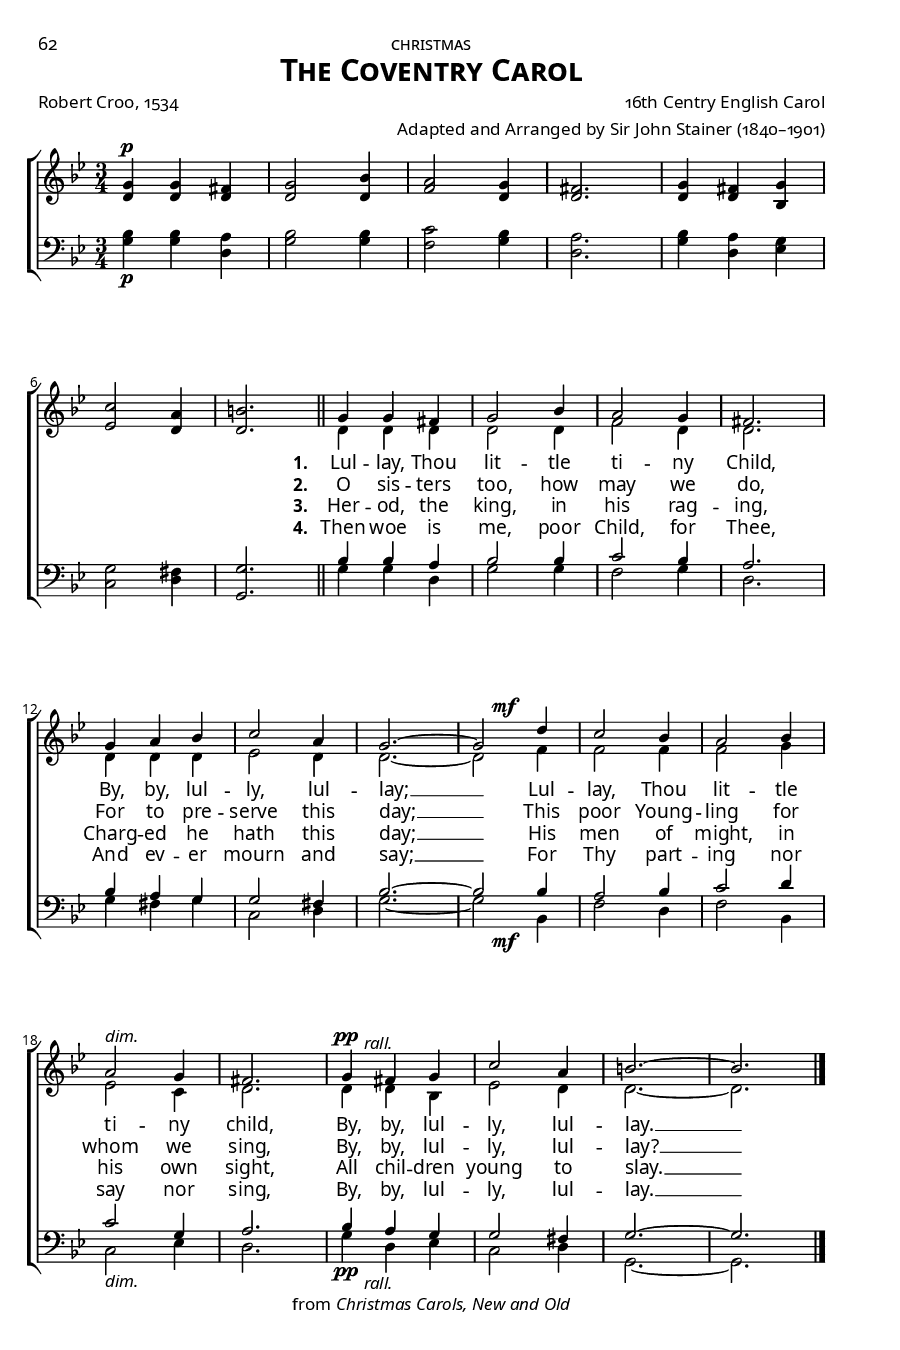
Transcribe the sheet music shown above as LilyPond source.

\version "2.14.2"
\include "util.ly"
\header {
  title = \markup{\override #'(font-name . "Garamond Premier Pro Semibold"){ \abs-fontsize #15 \smallCapsOldStyle"The Coventry Carol"}}
  poet = \markup\oldStyleNum"Robert Croo, 1534"
  composer = \markup\oldStyleNum"16th Centry English Carol"
  arranger = \markup\oldStyleNum"Adapted and Arranged by Sir John Stainer (1840–1901)"
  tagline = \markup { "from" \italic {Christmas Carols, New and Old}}
}
\paper {
  paper-height = 9\in
  paper-width = 6\in
  indent = 0\in
  %system-system-spacing = #'((basic-distance . 10) (padding . 0))
  %system-system-spacing =
  %  #'((basic-distance . 0)
  %     (minimum-distance . 0)
  %     (padding . -0.35)
  %     (stretchability . 100))
  ragged-last-bottom = ##f
  ragged-bottom = ##f
  two-sided = ##t
  inner-margin = 0.5\in
  outer-margin = 0.25\in
  top-margin = 0.25\in
  bottom-margin = 0.25\in
  first-page-number = #062
  print-first-page-number = ##t
  headerLine = \markup{\override #'(font-name . "Garamond Premier Pro") \smallCapsOldStyle"christmas"}
  oddHeaderMarkup = \markup\fill-line{
     \override #'(font-name . "Garamond Premier Pro")\abs-fontsize #8.5
     \combine 
        \fill-line{"" \on-the-fly #print-page-number-check-first
        \oldStylePageNum""
        }
        \fill-line{\headerLine}
  }
  evenHeaderMarkup = \markup {
     \override #'(font-name . "Garamond Premier Pro")\abs-fontsize #8.5
     \combine
        \on-the-fly #print-page-number-check-first
        \oldStylePageNum""
        \fill-line{\headerLine}
  }
}
#(set-global-staff-size 15) \paper{ #(define fonts (make-pango-font-tree "GoudyOlSt BT" "Garamond Premier Pro" "Garamond Premier Pro" (/ 15 20))) }
global = {
  \key bes \major
  \time 3/4
  \override DynamicLineSpanner #'staff-padding = #0.0
  \override DynamicLineSpanner #'Y-extent = #'(-1 . 1)
}

sopMusic = \relative c'' {
  <g d>4^\p <g d> <fis d> |
  <g d>2 <bes d,>4 |
  <a f>2 <g d>4 |
  <fis d>2. |
  <g d>4 <fis d> <g bes,> | \break
  <c ees,>2 <a d,>4 | 
  <b d,>2. \bar "||" 
  
  g4 g fis |
  g2 bes4 |
  a2 g4 |
  fis2. | \break
  
  g4 a bes |
  c2 a4 |
  g2.~ |
  <<g2 {s4 s^\mf}>> d'4 |
  c2 bes4 |
  a2 bes4 | \break
  
  a2^\markup\italic"dim." g4 |
  fis2. |
  <<g4 {s8^\pp s^\markup\italic"rall."}>> fis4 g |
  c2 a4 |
  b2.~ |
  b2. \bar "|."
}
sopWords = \lyricmode {
  
}

altoMusic = \relative c' {
  s2.*7 |
  
  d4 d d |
  d2 d4 |
  f2 d4 |
  d2. |
  
  d4 d d |
  ees2 d4 |
  d2.~ |
  d2 f4 |
  f2 f4 |
  f2 g4 |
  
  ees2 c4 |
  d2. |
  d4 d bes |
  ees2 d4 |
  d2.~ |
  d2. \bar "|."
}
altoWords = \lyricmode {
  \dropLyricsXI
  \repeat unfold 14 \skip 1
  \set stanza = #"1. "
  Lul -- lay, Thou lit -- tle ti -- ny Child,
  By, by, lul -- ly, lul -- lay; __
  Lul -- lay, Thou lit -- tle ti -- ny child,
  By, by, lul -- ly, lul -- lay. __
}
altoWordsII = \lyricmode {
  \dropLyricsXI
  \repeat unfold 14 \skip 1
  \set stanza = #"2. "
  O sis -- ters too, how may we do,
  For to pre -- serve this day; __
  This poor Young -- ling for whom we sing,
  By, by, lul -- ly, lul -- lay? __
}
altoWordsIII = \lyricmode {
  \dropLyricsXI
  \repeat unfold 14 \skip 1
  \set stanza = #"3. "
  Her -- od, the king, in his rag -- ing,
  Charg -- ed he hath this day; __
  His men of might, in his own sight,
  All chil -- dren young to slay. __
}
altoWordsIV = \lyricmode {
  \dropLyricsXI
  \repeat unfold 14 \skip 1
  \set stanza = #"4. "
  Then woe is me, poor Child, for Thee,
  And ev -- er mourn and say; __
  For Thy part -- ing nor say nor sing,
  By, by, lul -- ly, lul -- lay. __
}

tenorMusic = \relative c' {
  s2.*6_\p |
  
  <g g,>2. ~ |
  
  bes4 bes a |
  bes2 bes4 |
  c2 bes4 |
  a2. |
  
  bes4 a g |
  g2 fis4 |
  bes2.~ |
  <<bes2 {s4 s_\mf}>> bes4 |
  a2 bes4 |
  c2 d4 |
  
  c2_\markup\italic"dim." g4 |
  a2. |
  <<bes4 {s8_\pp s_\markup\italic"rall."}>> a4 g |
  g2 fis4 |
  g2.~ |
  g2. \bar "|."
}
tenorWords = \lyricmode {

}

bassMusic = \relative c' {
  <bes g>4 q <a d,> |
  <bes g>2 q4 |
  <c f,>2 <bes g>4 |
  <a d,>2. |
  <bes g>4 <a d,> <g ees> |
  <g c,>2 <fis d>4 |
  
  s2. |
  g4 g d |
  g2 g4 |
  f2 g4 |
  d2. |
  
  g4 fis g |
  c,2 d4 |
  g2.~ |
  g2 bes,4 |
  f'2 d4 |
  f2 bes,4 |
  
  c2 ees4 |
  d2. |
  g4 d ees |
  c2 d4 |
  g,2.~ |
  g2. \bar "|."
}
bassWords = \lyricmode {

}

\score {
  <<
   \new ChoirStaff <<
%    \new Lyrics = sopranos \with { \override VerticalAxisGroup #'nonstaff-relatedstaff-spacing = #'((basic-distance . 1)) }
    \new Staff = women <<
      \new Voice = "sopranos" { \voiceOne << \global \sopMusic >> }
      \new Voice = "altos" { \voiceTwo << \global \altoMusic >> }
    >>
    \new Lyrics \with { alignAboveContext = #"women" \override VerticalAxisGroup #'nonstaff-relatedstaff-spacing = #'((basic-distance . 1))} \lyricsto "sopranos" \sopWords
    \new Lyrics = "altosIV"  \with { alignBelowContext = #"women" } \lyricsto "sopranos" \altoWordsIV
    \new Lyrics = "altosIII"  \with { alignBelowContext = #"women" } \lyricsto "sopranos" \altoWordsIII
    \new Lyrics = "altosII"  \with { alignBelowContext = #"women" } \lyricsto "sopranos" \altoWordsII
    \new Lyrics = "altos"  \with { alignBelowContext = #"women" \override VerticalAxisGroup #'nonstaff-relatedstaff-spacing = #'((padding . -0.5)) } \lyricsto "sopranos" \altoWords
   \new Staff = men <<
      \clef bass
      \new Voice = "tenors" { \voiceOne << \global \tenorMusic >> }
      \new Voice = "basses" { \voiceTwo << \global \bassMusic >> }
    >>
    \new Lyrics \with { alignAboveContext = #"men" \override VerticalAxisGroup #'nonstaff-relatedstaff-spacing = #'((basic-distance . 1)) } \lyricsto "tenors" \tenorWords
    \new Lyrics \with { alignBelowContext = #"men" \override VerticalAxisGroup #'nonstaff-relatedstaff-spacing = #'((basic-distance . 1)) } \lyricsto "basses" \bassWords
  >>
%    \new PianoStaff << \new Staff { \new Voice { \pianoRH } } \new Staff { \clef "bass" \pianoLH } >>
  >>
  \layout {
    \context {
      \Score
      %\override SpacingSpanner #'base-shortest-duration = #(ly:make-moment 1 8)
      %\override SpacingSpanner #'common-shortest-duration = #(ly:make-moment 1 4)
    }
    \context {
      % Remove all empty staves
      % \Staff \RemoveEmptyStaves \override VerticalAxisGroup #'remove-first = ##t
    }
    \context {
      \Lyrics
      \override LyricText #'X-offset = #center-on-word
    }
  }
  \midi {
    \tempo 4 = 90
    \set Staff.midiInstrument = "flute"
  
    \context {
      \Voice
      \remove "Dynamic_performer"
    }
  }
}
